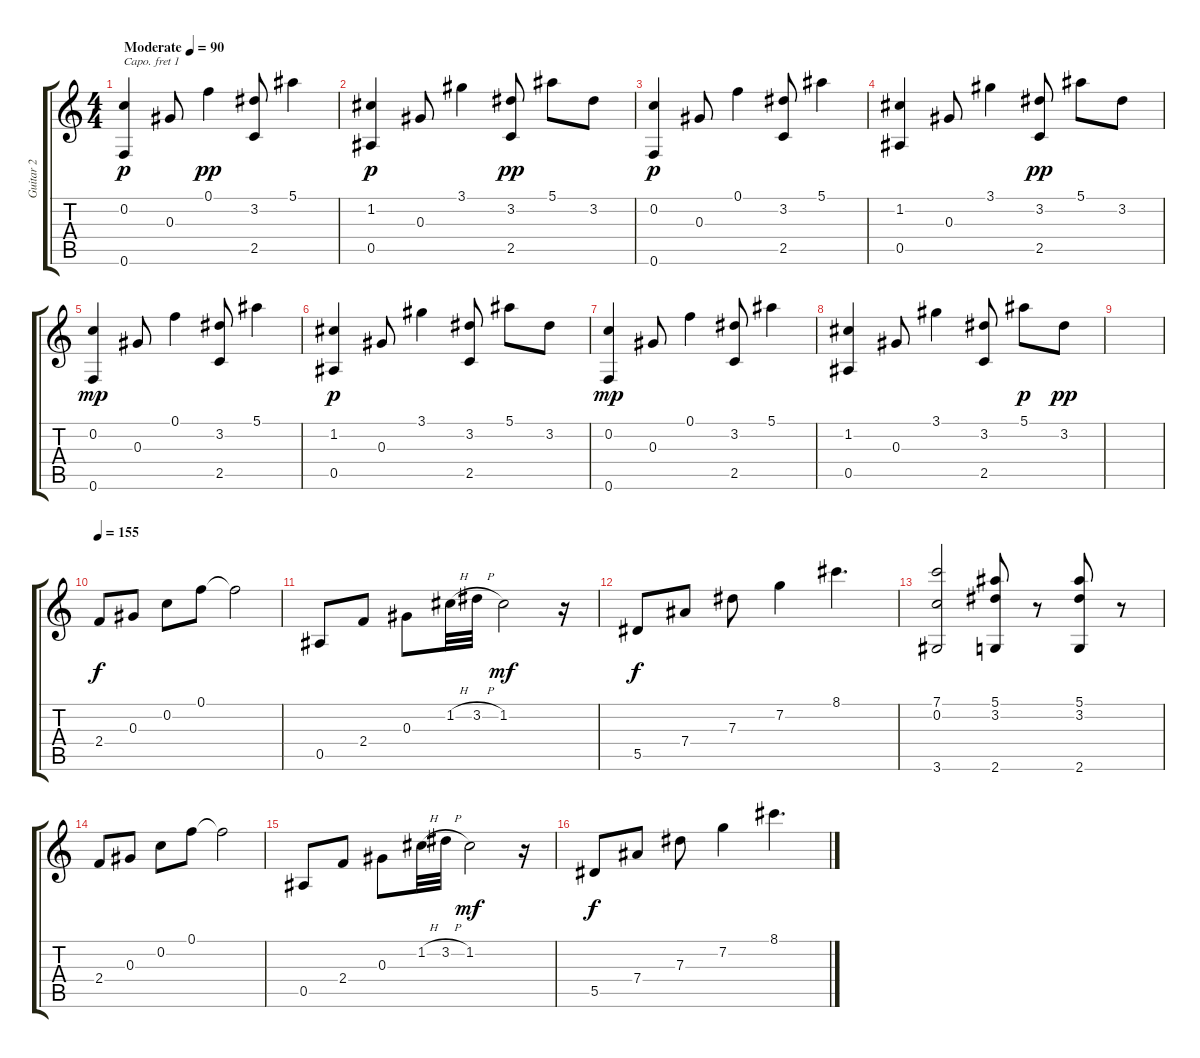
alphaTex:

\track ("Guitar 2" "Guitar 2") {instrument acousticguitarnylon}
\staff {score tabs}
\capo 1
\tuning (E4 B3 G3 D3 A2 E2) {hide}
\ts (4 4)
\tempo (90 "Moderate")
\clef g2
\ks c
(0.2 0.6).4{dy p instrument acousticguitarnylon} 0.3.8 0.1.4{dy pp} (3.2 2.5).8 5.1.4 |
(1.2 0.5).4{dy p} 0.3.8 3.1.4 (3.2 2.5).8{dy pp} 5.1.8 3.2.8 |
(0.2 0.6).4{dy p} 0.3.8 0.1.4 (3.2 2.5).8 5.1.4 |
(1.2 0.5).4 0.3.8 3.1.4 (3.2 2.5).8{dy pp} 5.1.8 3.2.8 |
(0.2 0.6).4{dy mp} 0.3.8 0.1.4 (3.2 2.5).8 5.1.4 |
(1.2 0.5).4{dy p} 0.3.8 3.1.4 (3.2 2.5).8 5.1.8 3.2.8 |
(0.2 0.6).4{dy mp} 0.3.8 0.1.4 (3.2 2.5).8 5.1.4 |
(1.2 0.5).4 0.3.8 3.1.4 (3.2 2.5).8 5.1.8{dy p} 3.2.8{dy pp} |
|
\tempo 155
2.4.8{dy f} 0.3.8 0.2.8 0.1.8 0.1{t}.2 |
0.5.8 2.4.8 0.3.8 1.2{h}.32 3.2{h}.32 1.2.2{dy mf} r.16 |
5.5.8{dy f} 7.4.8 7.3.8 7.2.4 8.1.4{d} |
(7.1 0.2 3.6).2 (5.1 3.2 2.6).8 r.8 (5.1 3.2 2.6).8 r.8 |
2.4.8 0.3.8 0.2.8 0.1.8 0.1{t}.2 |
0.5.8 2.4.8 0.3.8 1.2{h}.32 3.2{h}.32 1.2.2{dy mf} r.16 |
5.5.8{dy f} 7.4.8 7.3.8 7.2.4 8.1.4{d}
